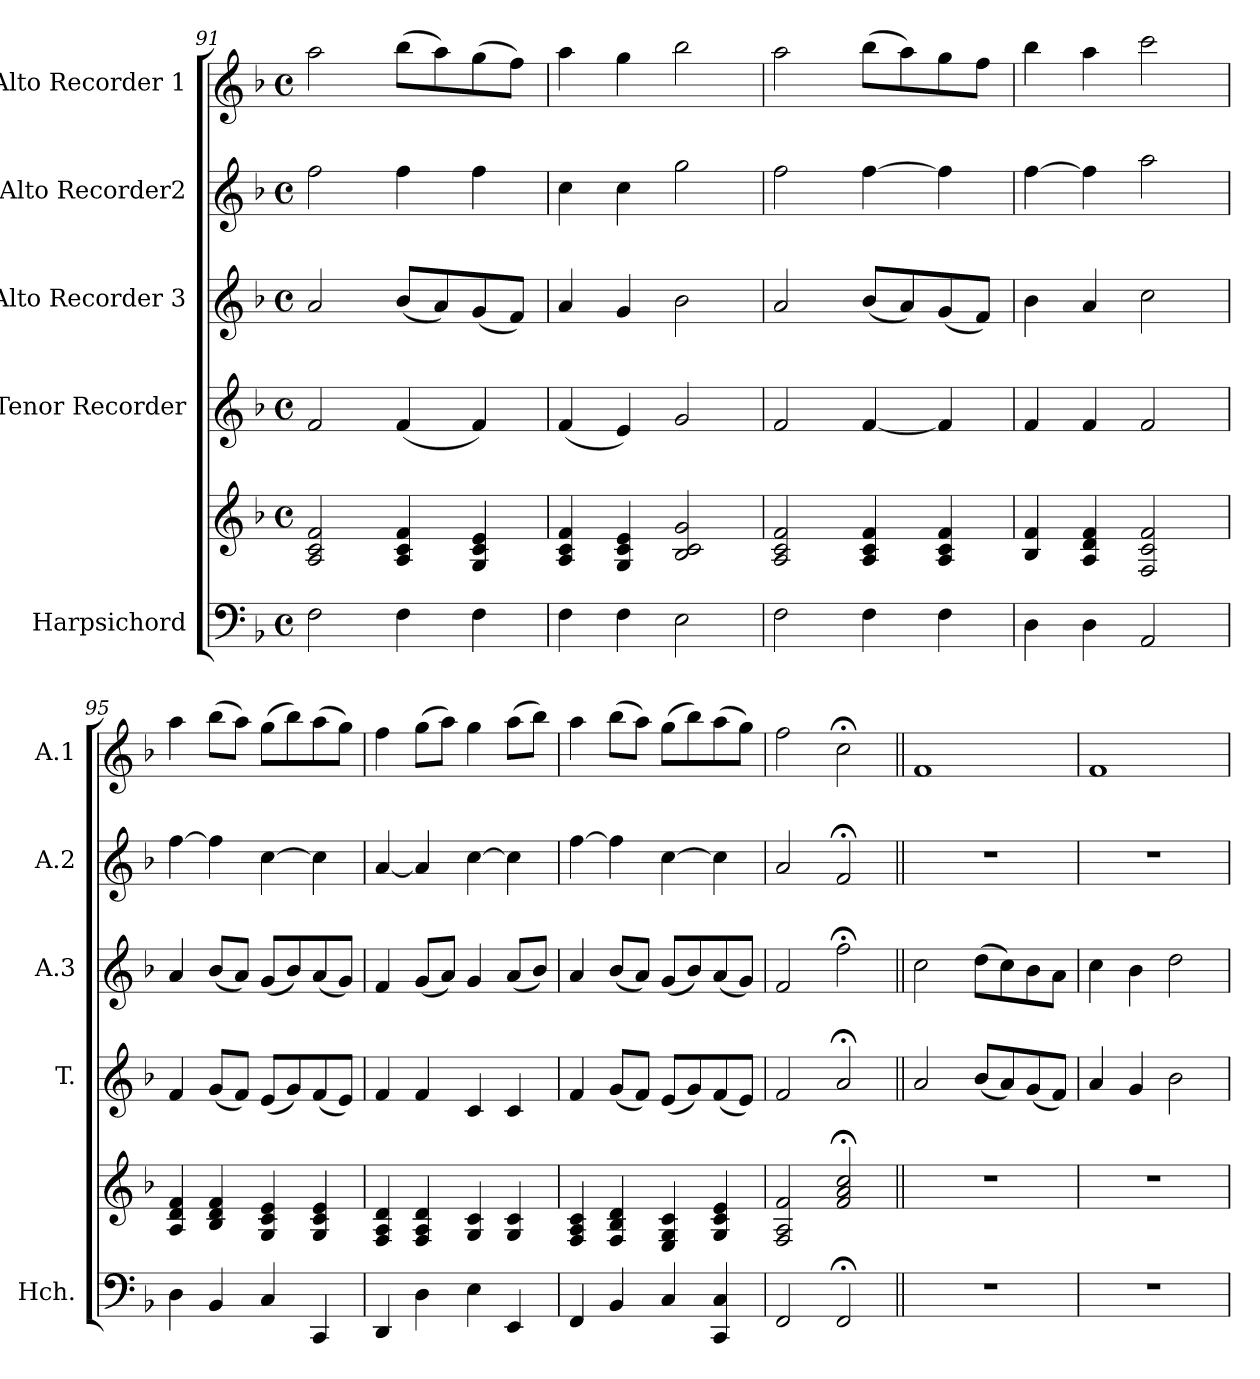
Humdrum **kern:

**kern	**kern	**kern	**kern	**kern	**kern
*part5	*part5	*part4	*part3	*part2	*part1
*staff6	*staff5	*staff4	*staff3	*staff2	*staff1
*I"Harpsichord	*	*I"Tenor Recorder	*I"Alto Recorder 3	*I"Alto Recorder2	*I"Alto Recorder 1
*I'Hch.	*	*I'T.	*I'A.3	*I'A.2	*I'A.1
*clefF4	*clefG2	*clefG2	*clefG2	*clefG2	*clefG2
*k[b-]	*k[b-]	*k[b-]	*k[b-]	*k[b-]	*k[b-]
*M4/4	*M4/4	*M4/4	*M4/4	*M4/4	*M4/4
*met(c)	*met(c)	*met(c)	*met(c)	*met(c)	*met(c)
=91	=91	=91	=91	=91	=91
2F\	2A/ 2c/ 2f/	2f/	2a/	2ff\	2aa\
4F\	4A/ 4c/ 4f/	(4f/	(8b-/L	4ff\	(>8bb-\L
.	.	.	8a/)	.	8aa\)
4F\	4G/ 4c/ 4e/	4f/)	(8g/	4ff\	(8gg\
.	.	.	8f/J)	.	8ff\J)
=92	=92	=92	=92	=92	=92
4F\	4A/ 4c/ 4f/	(4f/	4a/	4cc\	4aa\
4F\	4G/ 4c/ 4e/	4e/)	4g/	4cc\	4gg\
2E\	2B-/ 2c/ 2g/	2g/	2b-\	2gg\	2bb-\
=93	=93	=93	=93	=93	=93
2F\	2A/ 2c/ 2f/	2f/	2a/	2ff\	2aa\
4F\	4A/ 4c/ 4f/	[4f/	(8b-/L	[4ff\	(>8bb-\L
.	.	.	8a/)	.	8aa\)
4F\	4A/ 4c/ 4f/	4f/]	(8g/	4ff\]	8gg\
.	.	.	8f/J)	.	8ff\J
=94	=94	=94	=94	=94	=94
4D\	4B-/ 4f/	4f/	4b-\	[4ff\	4bb-\
4D\	4A/ 4d/ 4f/	4f/	4a/	4ff\]	4aa\
2AA/	2F/ 2c/ 2f/	2f/	2cc\	2aa\	2ccc\
!!LO:PB:g=z
=95	=95	=95	=95	=95	=95
4D\	4A/ 4d/ 4f/	4f/	4a/	[4ff\	4aa\
4BB-/	4B-/ 4d/ 4f/	(8g/L	(8b-/L	4ff\]	(>8bb-\L
.	.	8f/J)	8a/J)	.	8aa\J)
4C/	4G/ 4c/ 4e/	(8e/L	(8g/L	[4cc\	(>8gg\L
.	.	8g/)	8b-/)	.	8bb-\)
4CC/	4G/ 4c/ 4e/	(8f/	(8a/	4cc\]	(>8aa\
.	.	8e/J)	8g/J)	.	8gg\J)
=96	=96	=96	=96	=96	=96
4DD/	4F/ 4A/ 4d/	4f/	4f/	[4a/	4ff\
4D\	4F/ 4A/ 4d/	4f/	(8g/L	4a/]	(>8gg\L
.	.	.	8a/J)	.	8aa\J)
4E\	4G/ 4c/	4c/	4g/	[4cc\	4gg\
4EE/	4G/ 4c/	4c/	(8a/L	4cc\]	(>8aa\L
.	.	.	8b-/J)	.	8bb-\J)
=97	=97	=97	=97	=97	=97
4FF/	4F/ 4A/ 4c/	4f/	4a/	[4ff\	4aa\
4BB-/	4F/ 4B-/ 4d/	(8g/L	(8b-/L	4ff\]	(>8bb-\L
.	.	8f/J)	8a/J)	.	8aa\J)
4C/	4E/ 4G/ 4c/	(8e/L	(8g/L	[4cc\	(>8gg\L
.	.	8g/)	8b-/)	.	8bb-\)
4CC/ 4C/	4G/ 4c/ 4e/	(8f/	(8a/	4cc\]	(>8aa\
.	.	8e/J)	8g/J)	.	8gg\J)
=98	=98	=98	=98	=98	=98
2FF/	2F/ 2A/ 2f/	2f/	2f/	2a/	2ff\
2FF;</	2f/;< 2a/;< 2cc/;<	2a;</	2ff;<\	2f;</	2cc;<\
=99||	=99||	=99||	=99||	=99||	=99||
1r	1r	2a/	2cc\	1r	1f
.	.	(8b-/L	(8dd\L	.	.
.	.	8a/)	8cc\)	.	.
.	.	(8g/	8b-\	.	.
.	.	8f/J)	8a\J	.	.
=100	=100	=100	=100	=100	=100
1r	1r	4a/	4cc\	1r	1f
.	.	4g/	4b-\	.	.
.	.	2b-\	2dd\	.	.
=	=	=	=	=	=
*-	*-	*-	*-	*-	*-
